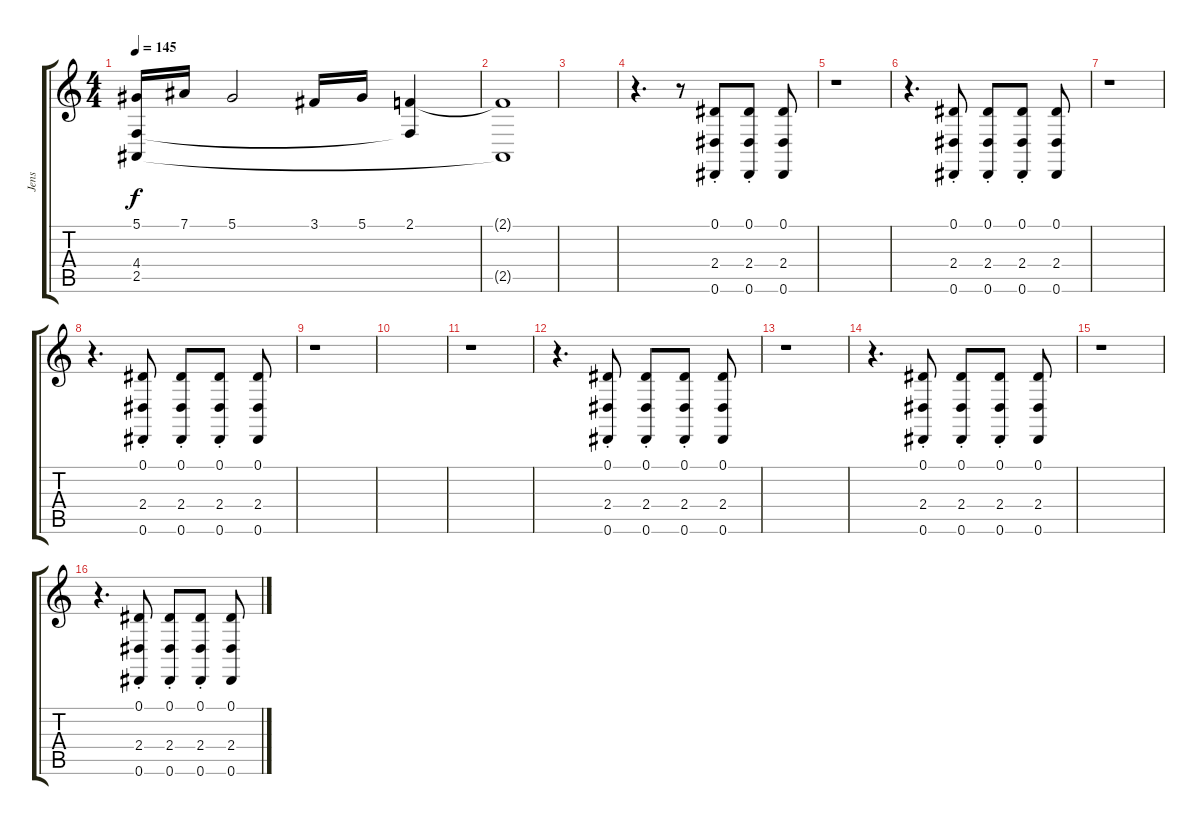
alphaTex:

\track ("Jens" "Jens") {instrument stringensemble1}
\staff {score tabs}
\tuning (Eb4 Bb3 Gb3 Db3 Ab2 Eb2) {hide}
\ts (4 4)
\tempo 145
\clef g2
\ks c
(5.1 4.4{t} 2.5{t}).16{dy f} 7.1.16 5.1.2 3.1.16 5.1.16 (2.1 4.4{t}).4 |
(2.1{t} 2.5{t}).1 |
|
r.4{d} r.8 (0.1 2.4{st} 0.6{st}).8 (0.1 2.4{st} 0.6{st}).8 (0.1 2.4 0.6).8 |
r.1 |
r.4{d} (0.1 2.4{st} 0.6{st}).8 (0.1 2.4{st} 0.6{st}).8 (0.1 2.4{st} 0.6{st}).8 (0.1 2.4 0.6).8 |
r.1 |
r.4{d} (0.1 2.4{st} 0.6{st}).8 (0.1 2.4{st} 0.6{st}).8 (0.1 2.4{st} 0.6{st}).8 (0.1 2.4 0.6).8 |
r.1 |
|
r.1 |
r.4{d} (0.1 2.4{st} 0.6{st}).8 (0.1 2.4{st} 0.6{st}).8 (0.1 2.4{st} 0.6{st}).8 (0.1 2.4 0.6).8 |
r.1 |
r.4{d} (0.1 2.4{st} 0.6{st}).8 (0.1 2.4{st} 0.6{st}).8 (0.1 2.4{st} 0.6{st}).8 (0.1 2.4 0.6).8 |
r.1 |
r.4{d} (0.1 2.4{st} 0.6{st}).8 (0.1 2.4{st} 0.6{st}).8 (0.1 2.4{st} 0.6{st}).8 (0.1 2.4 0.6).8
